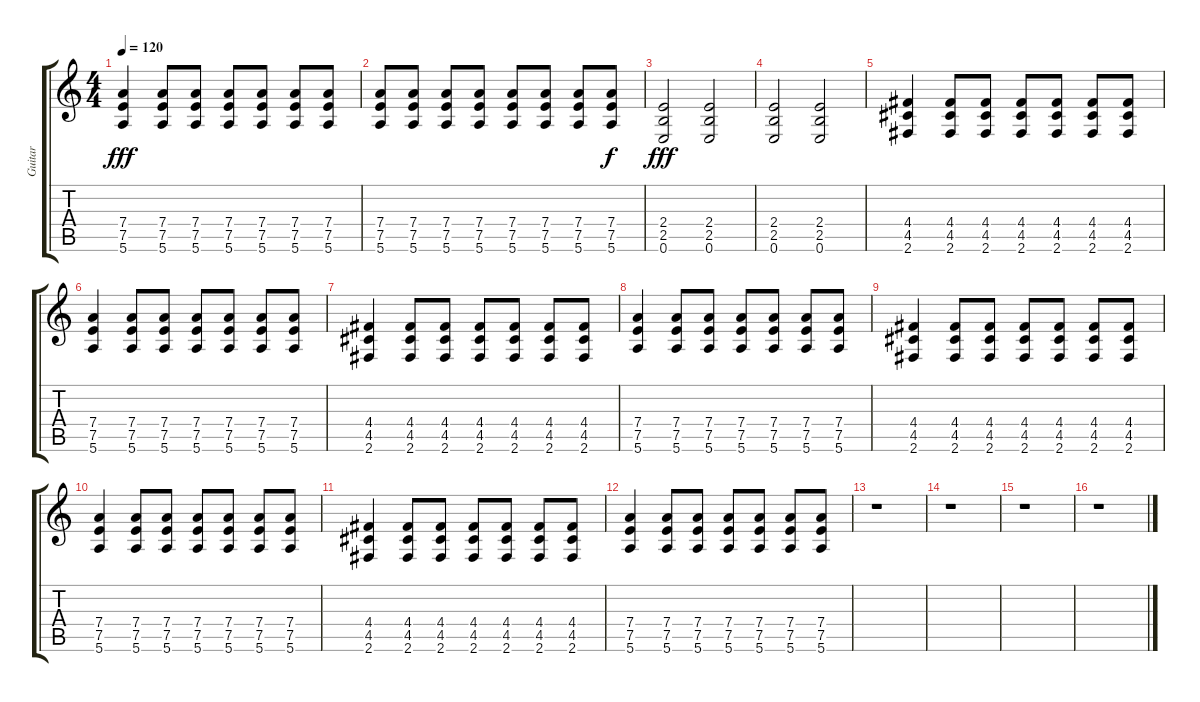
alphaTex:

\track ("Guitar" "Guitar") {instrument overdrivenguitar}
\staff {score tabs}
\tuning (E4 B3 G3 D3 A2 E2) {hide}
\ts (4 4)
\tempo 120
\clef g2
\ks c
(7.4 7.5 5.6).4{dy fff} (7.4 7.5 5.6).8 (7.4 7.5 5.6).8 (7.4 7.5 5.6).8 (7.4 7.5 5.6).8 (7.4 7.5 5.6).8 (7.4 7.5 5.6).8 |
(7.4 7.5 5.6).8 (7.4 7.5 5.6).8 (7.4 7.5 5.6).8 (7.4 7.5 5.6).8 (7.4 7.5 5.6).8 (7.4 7.5 5.6).8 (7.4 7.5 5.6).8 (7.4 7.5 5.6).8{dy f} |
(2.4 2.5 0.6).2{dy fff} (2.4 2.5 0.6).2 |
(2.4 2.5 0.6).2 (2.4 2.5 0.6).2 |
(4.4 4.5 2.6).4{volume 11 balance 8 instrument overdrivenguitar} (4.4 4.5 2.6).8 (4.4 4.5 2.6).8 (4.4 4.5 2.6).8 (4.4 4.5 2.6).8 (4.4 4.5 2.6).8 (4.4 4.5 2.6).8 |
(7.4 7.5 5.6).4 (7.4 7.5 5.6).8 (7.4 7.5 5.6).8 (7.4 7.5 5.6).8 (7.4 7.5 5.6).8 (7.4 7.5 5.6).8 (7.4 7.5 5.6).8 |
(4.4 4.5 2.6).4 (4.4 4.5 2.6).8 (4.4 4.5 2.6).8 (4.4 4.5 2.6).8 (4.4 4.5 2.6).8 (4.4 4.5 2.6).8 (4.4 4.5 2.6).8 |
(7.4 7.5 5.6).4 (7.4 7.5 5.6).8 (7.4 7.5 5.6).8 (7.4 7.5 5.6).8 (7.4 7.5 5.6).8 (7.4 7.5 5.6).8 (7.4 7.5 5.6).8 |
(4.4 4.5 2.6).4 (4.4 4.5 2.6).8 (4.4 4.5 2.6).8 (4.4 4.5 2.6).8 (4.4 4.5 2.6).8 (4.4 4.5 2.6).8 (4.4 4.5 2.6).8 |
(7.4 7.5 5.6).4 (7.4 7.5 5.6).8 (7.4 7.5 5.6).8 (7.4 7.5 5.6).8 (7.4 7.5 5.6).8 (7.4 7.5 5.6).8 (7.4 7.5 5.6).8 |
(4.4 4.5 2.6).4 (4.4 4.5 2.6).8 (4.4 4.5 2.6).8 (4.4 4.5 2.6).8 (4.4 4.5 2.6).8 (4.4 4.5 2.6).8 (4.4 4.5 2.6).8 |
(7.4 7.5 5.6).4 (7.4 7.5 5.6).8 (7.4 7.5 5.6).8 (7.4 7.5 5.6).8 (7.4 7.5 5.6).8 (7.4 7.5 5.6).8 (7.4 7.5 5.6).8 |
r.1 |
r.1 |
r.1 |
r.1
